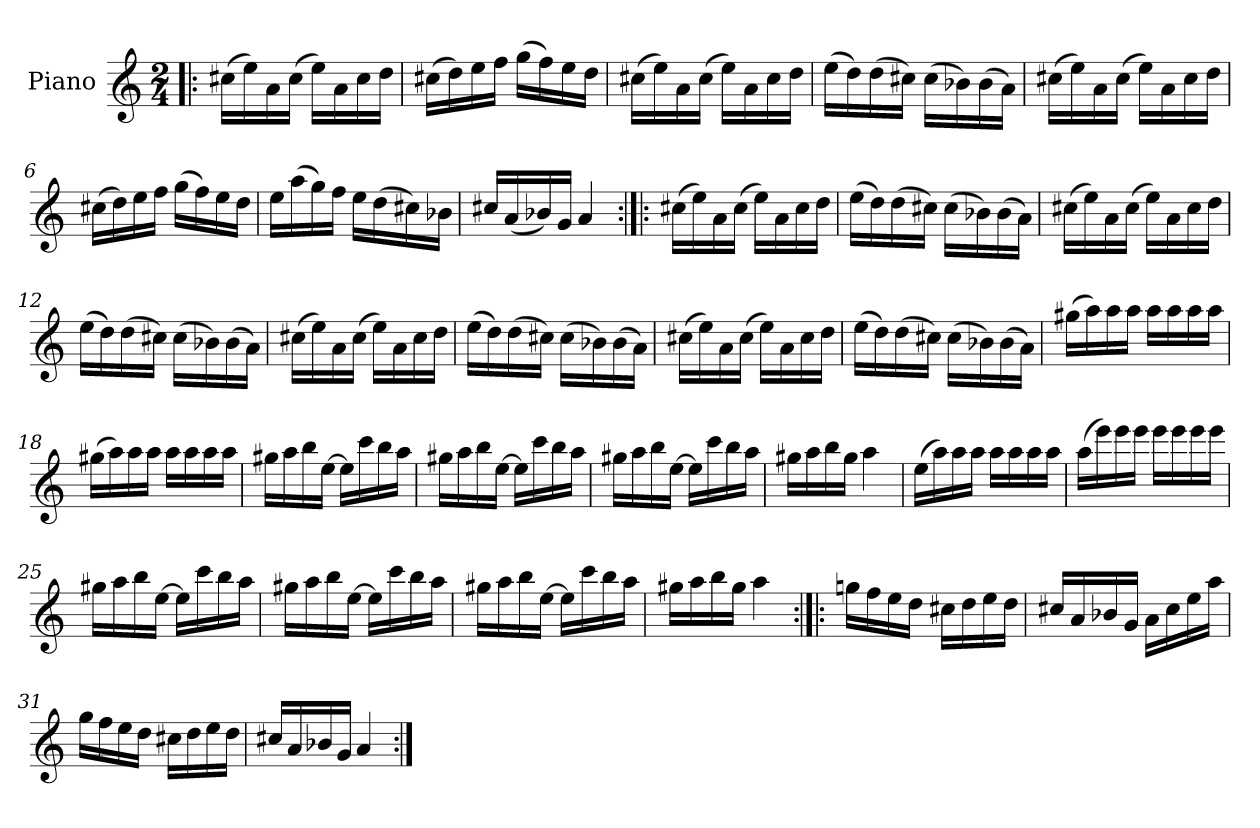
**kern
*part1
*staff1
*I"Piano
*I'Pno.
*clefG2
*k[]
*M2/4
=1!|:
(>16cc#X\LL
16ee\)
16a\
(>16cc#\JJ
16ee\LL)
16a\
16cc#\
16dd\JJ
=2
(>16cc#X\LL
16dd\)
16ee\
16ff\JJ
(>16gg\LL
16ff\)
16ee\
16dd\JJ
=3
(>16cc#X\LL
16ee\)
16a\
(>16cc#\JJ
16ee\LL)
16a\
16cc#\
16dd\JJ
=4
(>16ee\LL
16dd\)
(>16dd\
16cc#X\JJ)
(>16cc#\LL
16b-X\)
(>16b-\
16a\JJ)
!!LO:LB:g=z
=5
(>16cc#X\LL
16ee\)
16a\
(>16cc#\JJ
16ee\LL)
16a\
16cc#\
16dd\JJ
=6
(>16cc#X\LL
16dd\)
16ee\
16ff\JJ
(>16gg\LL
16ff\)
16ee\
16dd\JJ
=7
16ee\LL
(>16aa\
16gg\)
16ff\JJ
16ee\LL
(>16dd\
16cc#X\)
16b-X\JJ
=8
16cc#X/LL
(<16a/
16b-X/)
16g/JJ
4a/
!!LO:LB:g=z
=9:|!|:
(>16cc#X\LL
16ee\)
16a\
(>16cc#\JJ
16ee\LL)
16a\
16cc#\
16dd\JJ
=10
(>16ee\LL
16dd\)
(>16dd\
16cc#X\JJ)
(>16cc#\LL
16b-X\)
(>16b-\
16a\JJ)
=11
(>16cc#X\LL
16ee\)
16a\
(>16cc#\JJ
16ee\LL)
16a\
16cc#\
16dd\JJ
=12
(>16ee\LL
16dd\)
(>16dd\
16cc#X\JJ)
(>16cc#\LL
16b-X\)
(>16b-\
16a\JJ)
!!LO:LB:g=z
=13
(>16cc#X\LL
16ee\)
16a\
(>16cc#\JJ
16ee\LL)
16a\
16cc#\
16dd\JJ
=14
(>16ee\LL
16dd\)
(>16dd\
16cc#X\JJ)
(>16cc#\LL
16b-X\)
(>16b-\
16a\JJ)
=15
(>16cc#X\LL
16ee\)
16a\
(>16cc#\JJ
16ee\LL)
16a\
16cc#\
16dd\JJ
=16
(>16ee\LL
16dd\)
(>16dd\
16cc#X\JJ)
(>16cc#\LL
16b-X\)
(>16b-\
16a\JJ)
!!LO:LB:g=z
=17
(>16gg#X\LL
16aa\)
16aa\
16aa\JJ
16aa\LL
16aa\
16aa\
16aa\JJ
=18
(>16gg#X\LL
16aa\)
16aa\
16aa\JJ
16aa\LL
16aa\
16aa\
16aa\JJ
=19
16gg#X\LL
16aa\
16bb\
[16ee\JJ
16ee\LL]
16ccc\
16bb\
16aa\JJ
=20
16gg#X\LL
16aa\
16bb\
[16ee\JJ
16ee\LL]
16ccc\
16bb\
16aa\JJ
!!LO:LB:g=z
=21
16gg#X\LL
16aa\
16bb\
[16ee\JJ
16ee\LL]
16ccc\
16bb\
16aa\JJ
=22
16gg#X\LL
16aa\
16bb\
16gg#\JJ
4aa\
=23
(>16ee\LL
16aa\)
16aa\
16aa\JJ
16aa\LL
16aa\
16aa\
16aa\JJ
=24
(>16aa\LL
16eee\)
16eee\
16eee\JJ
16eee\LL
16eee\
16eee\
16eee\JJ
!!LO:LB:g=z
=25
16gg#X\LL
16aa\
16bb\
[16ee\JJ
16ee\LL]
16ccc\
16bb\
16aa\JJ
=26
16gg#X\LL
16aa\
16bb\
[16ee\JJ
16ee\LL]
16ccc\
16bb\
16aa\JJ
=27
16gg#X\LL
16aa\
16bb\
[16ee\JJ
16ee\LL]
16ccc\
16bb\
16aa\JJ
=28
16gg#X\LL
16aa\
16bb\
16gg#\JJ
4aa\
!!LO:LB:g=z
=29:|!|:
16ggn\LL
16ff\
16ee\
16dd\JJ
16cc#X\LL
16dd\
16ee\
16dd\JJ
=30
16cc#X/LL
16a/
16b-X/
16g/JJ
16a\LL
16cc#\
16ee\
16aa\JJ
=31
16gg\LL
16ff\
16ee\
16dd\JJ
16cc#X\LL
16dd\
16ee\
16dd\JJ
=32
16cc#X/LL
16a/
16b-X/
16g/JJ
4a/
=:|!
*-
